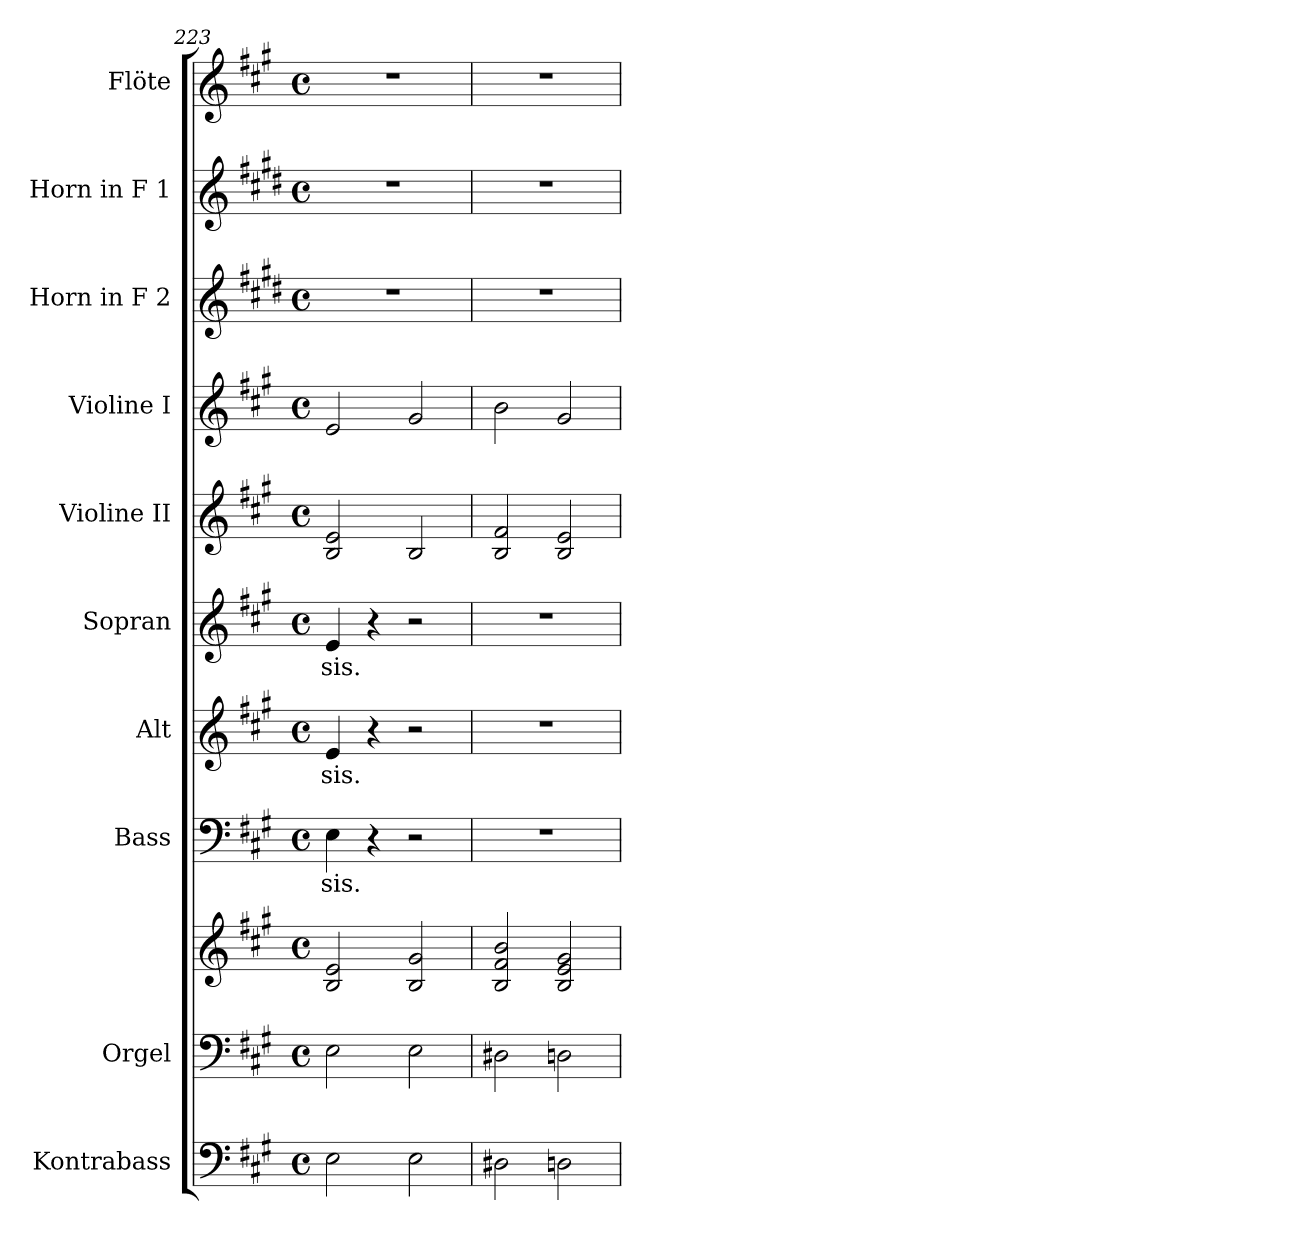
**kern	**kern	**kern	**kern	**text	**kern	**text	**kern	**text	**kern	**kern	**kern	**kern	**kern
*part10	*part9	*part9	*part8	*part8	*part7	*part7	*part6	*part6	*part5	*part4	*part3	*part2	*part1
*staff11	*staff10	*staff9	*staff8	*staff8	*staff7	*staff7	*staff6	*staff6	*staff5	*staff4	*staff3	*staff2	*staff1
*I"Kontrabass	*I"Orgel	*	*I"Bass	*	*I"Alt	*	*I"Sopran	*	*I"Violine II	*I"Violine I	*I"Horn in F 2	*I"Horn in F 1	*I"Flöte
*I'Kb.	*I'Org.	*	*I'B.	*	*I'A.	*	*I'S.	*	*I'Vl. II	*I'Vl. I	*	*	*I'Fl.
*clefF4	*clefF4	*clefG2	*clefF4	*	*clefG2	*	*clefG2	*	*clefG2	*clefG2	*clefG2	*clefG2	*clefG2
*ITrd7c12	*	*	*	*	*	*	*	*	*	*	*ITrd4c7	*ITrd4c7	*
*k[f#c#g#]	*k[f#c#g#]	*k[f#c#g#]	*k[f#c#g#]	*	*k[f#c#g#]	*	*k[f#c#g#]	*	*k[f#c#g#]	*k[f#c#g#]	*k[f#c#g#]	*k[f#c#g#]	*k[f#c#g#]
*A:	*A:	*A:	*A:	*	*A:	*	*A:	*	*A:	*A:	*A:	*A:	*A:
*M4/4	*M4/4	*M4/4	*M4/4	*	*M4/4	*	*M4/4	*	*M4/4	*M4/4	*M4/4	*M4/4	*M4/4
*met(c)	*met(c)	*met(c)	*met(c)	*	*met(c)	*	*met(c)	*	*met(c)	*met(c)	*met(c)	*met(c)	*met(c)
=223	=223	=223	=223	=223	=223	=223	=223	=223	=223	=223	=223	=223	=223
!	!	!	!	!LO:LY:b	!	!LO:LY:b	!	!LO:LY:b	!	!	!	!	!
2EE\	2E\	2B/ 2e/	4E\	-sis.	4e/	-sis.	4e/	-sis.	2B/ 2e/	2e/	1r	1r	1r
.	.	.	4r	.	4r	.	4r	.	.	.	.	.	.
2EE\	2E\	2B/ 2g#/	2r	.	2r	.	2r	.	2B/	2g#/	.	.	.
=224	=224	=224	=224	=224	=224	=224	=224	=224	=224	=224	=224	=224	=224
2DD#X\	2D#X\	2B/ 2f#/ 2b/	1r	.	1r	.	1r	.	2B/ 2f#/	2b\	1r	1r	1r
2DDn\	2Dn\	2B/ 2e/ 2g#/	.	.	.	.	.	.	2B/ 2e/	2g#/	.	.	.
=	=	=	=	=	=	=	=	=	=	=	=	=	=
*-	*-	*-	*-	*-	*-	*-	*-	*-	*-	*-	*-	*-	*-
